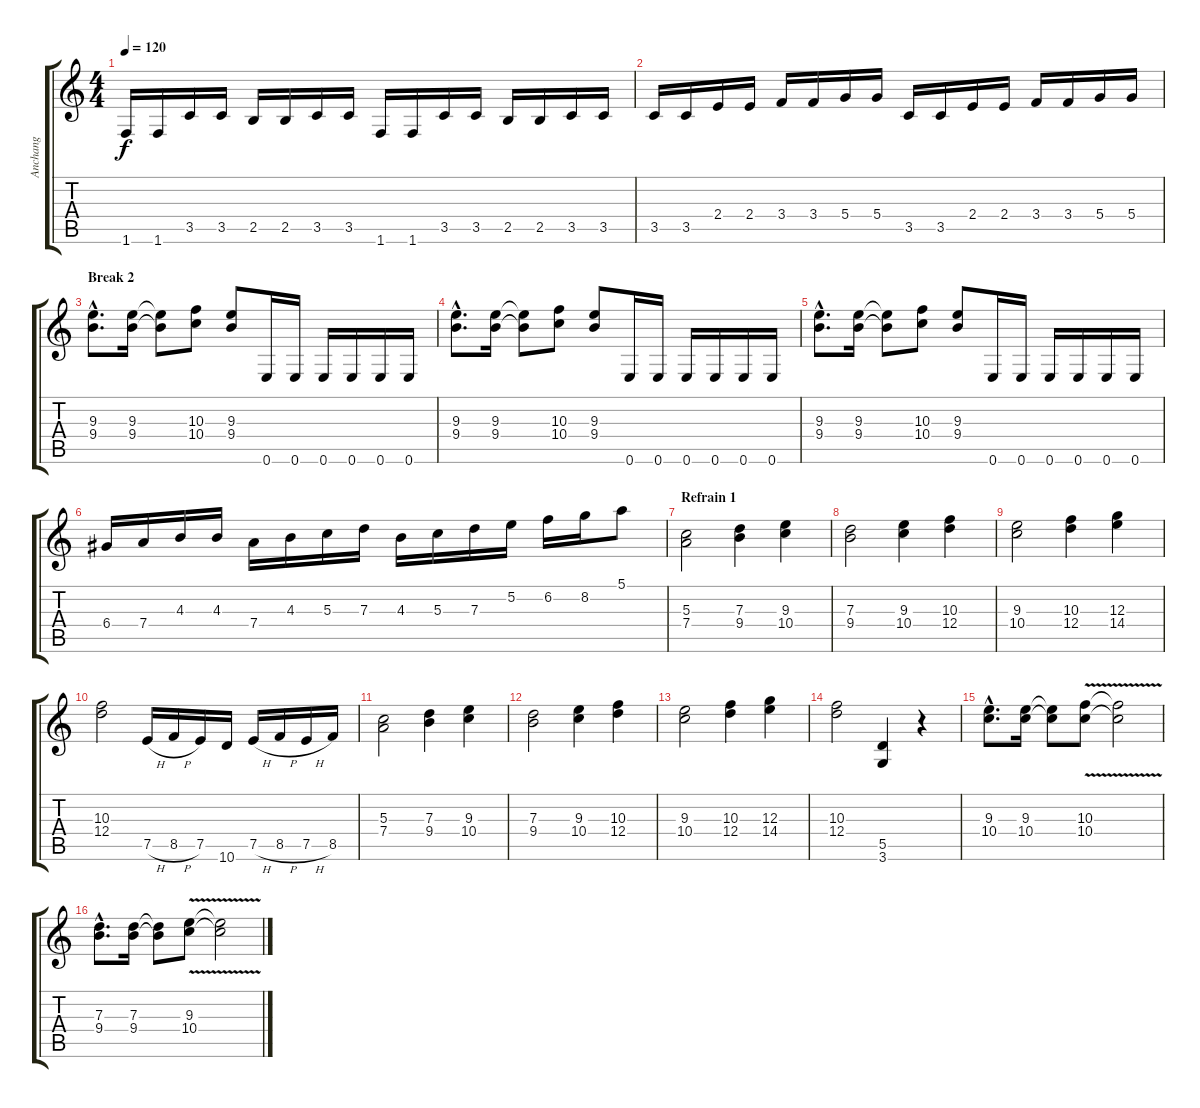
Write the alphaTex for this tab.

\track ("Anchang" "Anchang") {instrument overdrivenguitar}
\staff {score tabs}
\tuning (E4 B3 G3 D3 A2 E2) {hide}
\ts (4 4)
\tempo 120
\clef g2
\ks c
1.6.16{dy f} 1.6.16 3.5.16 3.5.16 2.5.16 2.5.16 3.5.16 3.5.16 1.6.16 1.6.16 3.5.16 3.5.16 2.5.16 2.5.16 3.5.16 3.5.16 |
3.5.16 3.5.16 2.4.16 2.4.16 3.4.16 3.4.16 5.4.16 5.4.16 3.5.16 3.5.16 2.4.16 2.4.16 3.4.16 3.4.16 5.4.16 5.4.16 |
\section ("" "Break 2")
(9.3{hac} 9.4{hac}).8{d} (9.3 9.4).16 (9.3{t} 9.4{t}).8 (10.3 10.4).8 (9.3 9.4).8 0.6.16 0.6.16 0.6.16 0.6.16 0.6.16 0.6.16 |
(9.3{hac} 9.4{hac}).8{d} (9.3 9.4).16 (9.3{t} 9.4{t}).8 (10.3 10.4).8 (9.3 9.4).8 0.6.16 0.6.16 0.6.16 0.6.16 0.6.16 0.6.16 |
(9.3{hac} 9.4{hac}).8{d} (9.3 9.4).16 (9.3{t} 9.4{t}).8 (10.3 10.4).8 (9.3 9.4).8 0.6.16 0.6.16 0.6.16 0.6.16 0.6.16 0.6.16 |
6.4.16 7.4.16 4.3.16 4.3.16 7.4.16 4.3.16 5.3.16 7.3.16 4.3.16 5.3.16 7.3.16 5.2.16 6.2.16 8.2.16 5.1.8 |
\section ("" "Refrain 1")
(5.3 7.4).2 (7.3 9.4).4 (9.3 10.4).4 |
(7.3 9.4).2 (9.3 10.4).4 (10.3 12.4).4 |
(9.3 10.4).2 (10.3 12.4).4 (12.3 14.4).4 |
(10.3 12.4).2 7.5{h}.16 8.5{h}.16 7.5.16 10.6.16 7.5{h}.16 8.5{h}.16 7.5{h}.16 8.5.16 |
(5.3 7.4).2 (7.3 9.4).4 (9.3 10.4).4 |
(7.3 9.4).2 (9.3 10.4).4 (10.3 12.4).4 |
(9.3 10.4).2 (10.3 12.4).4 (12.3 14.4).4 |
(10.3 12.4).2 (5.5 3.6).4 r.4 |
(9.3{hac} 10.4{hac}).8{d} (9.3 10.4).16 (9.3{t} 10.4{t}).8 (10.3{v} 10.4{v}).8 (10.3{t} 10.4{t}).2 |
(7.3{hac} 9.4{hac}).8{d} (7.3 9.4).16 (7.3{t} 9.4{t}).8 (9.3{v} 10.4{v}).8 (9.3{t} 10.4{t}).2
